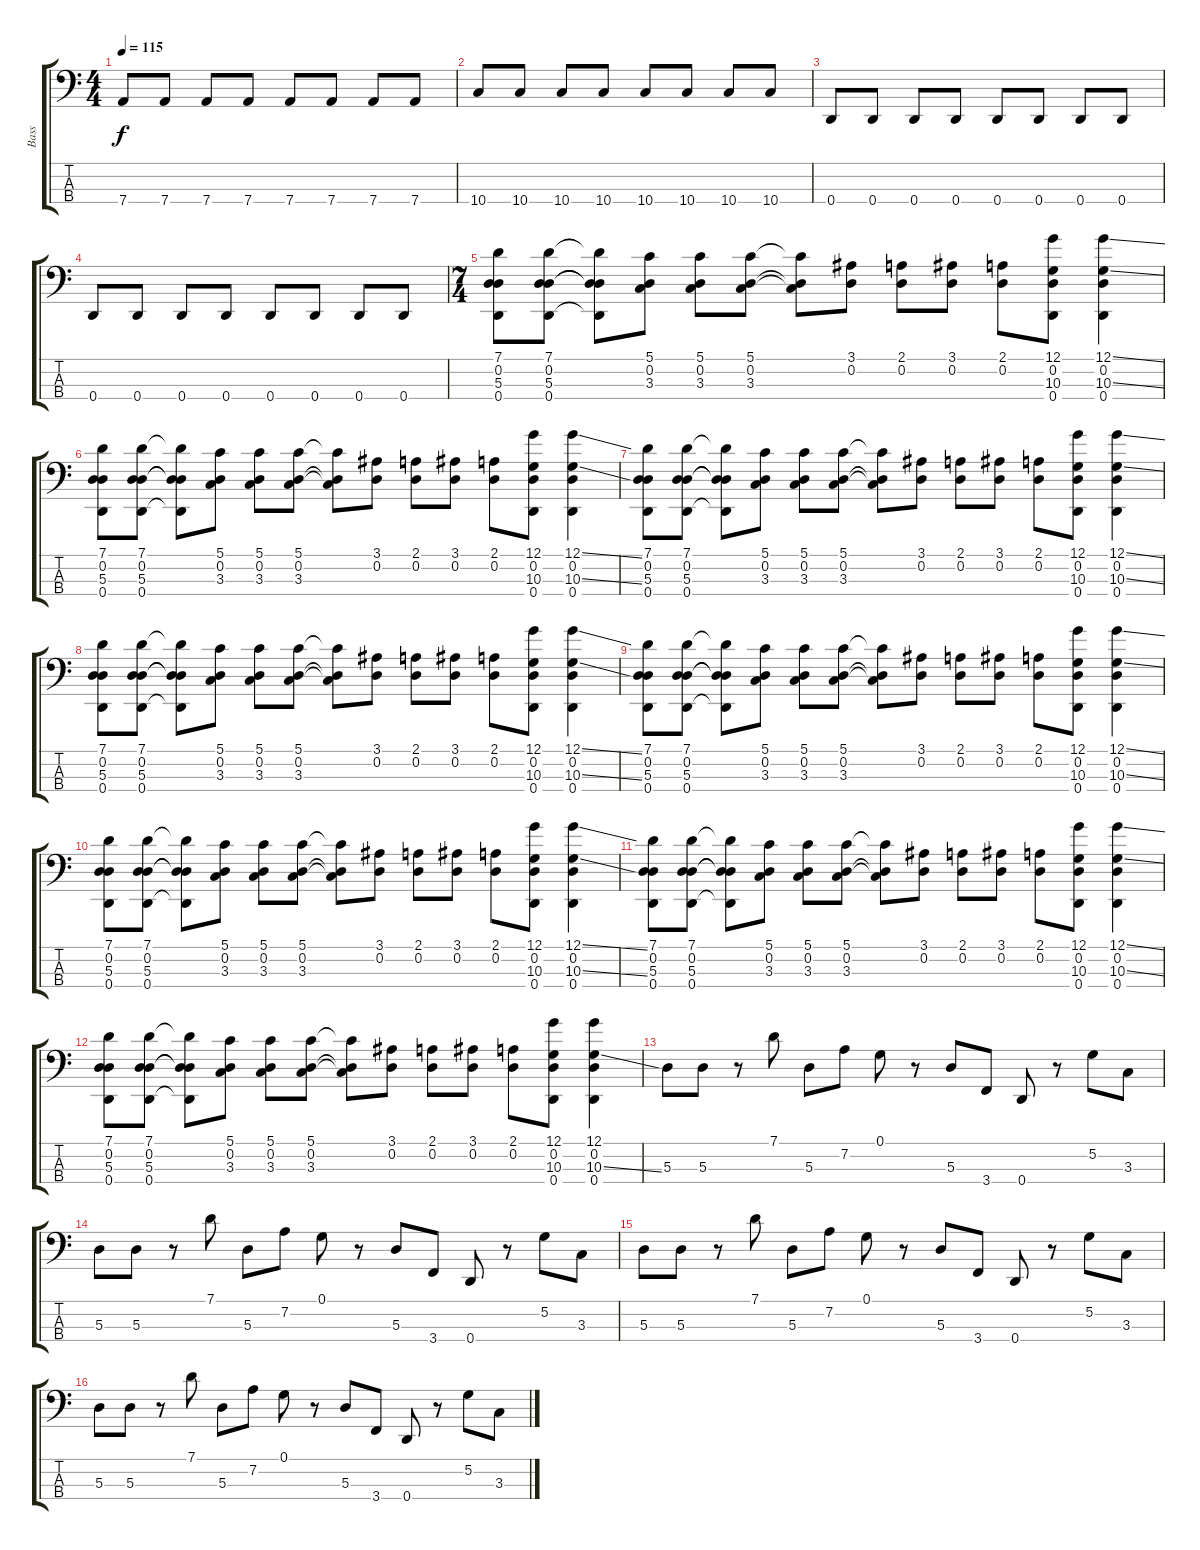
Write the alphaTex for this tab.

\track ("Bass" "Bass") {instrument slapbass2}
\staff {score tabs}
\tuning (G2 D2 A1 D1) {hide}
\ts (4 4)
\tempo 115
\clef f4
\ks c
7.4.8{dy f} 7.4.8 7.4.8 7.4.8 7.4.8 7.4.8 7.4.8 7.4.8 |
10.4.8 10.4.8 10.4.8 10.4.8 10.4.8 10.4.8 10.4.8 10.4.8 |
0.4.8 0.4.8 0.4.8 0.4.8 0.4.8 0.4.8 0.4.8 0.4.8 |
0.4.8 0.4.8 0.4.8 0.4.8 0.4.8 0.4.8 0.4.8 0.4.8 |
\ts (7 4)
(7.1 0.2 5.3 0.4).8 (7.1 0.2 5.3 0.4).8 (7.1{t} 0.2{t} 5.3{t} 0.4{t}).8 (5.1 0.2 3.3).8 (5.1 0.2 3.3).8 (5.1 0.2 3.3).8 (5.1{t} 0.2{t} 3.3{t}).8 (3.1 0.2).8 (2.1 0.2).8 (3.1 0.2).8 (2.1 0.2).8 (12.1 0.2 10.3 0.4).8 (12.1{ss} 0.2 10.3{ss} 0.4).4 |
(7.1 0.2 5.3 0.4).8 (7.1 0.2 5.3 0.4).8 (7.1{t} 0.2{t} 5.3{t} 0.4{t}).8 (5.1 0.2 3.3).8 (5.1 0.2 3.3).8 (5.1 0.2 3.3).8 (5.1{t} 0.2{t} 3.3{t}).8 (3.1 0.2).8 (2.1 0.2).8 (3.1 0.2).8 (2.1 0.2).8 (12.1 0.2 10.3 0.4).8 (12.1{ss} 0.2 10.3{ss} 0.4).4 |
(7.1 0.2 5.3 0.4).8 (7.1 0.2 5.3 0.4).8 (7.1{t} 0.2{t} 5.3{t} 0.4{t}).8 (5.1 0.2 3.3).8 (5.1 0.2 3.3).8 (5.1 0.2 3.3).8 (5.1{t} 0.2{t} 3.3{t}).8 (3.1 0.2).8 (2.1 0.2).8 (3.1 0.2).8 (2.1 0.2).8 (12.1 0.2 10.3 0.4).8 (12.1{ss} 0.2 10.3{ss} 0.4).4 |
(7.1 0.2 5.3 0.4).8 (7.1 0.2 5.3 0.4).8 (7.1{t} 0.2{t} 5.3{t} 0.4{t}).8 (5.1 0.2 3.3).8 (5.1 0.2 3.3).8 (5.1 0.2 3.3).8 (5.1{t} 0.2{t} 3.3{t}).8 (3.1 0.2).8 (2.1 0.2).8 (3.1 0.2).8 (2.1 0.2).8 (12.1 0.2 10.3 0.4).8 (12.1{ss} 0.2 10.3{ss} 0.4).4 |
(7.1 0.2 5.3 0.4).8 (7.1 0.2 5.3 0.4).8 (7.1{t} 0.2{t} 5.3{t} 0.4{t}).8 (5.1 0.2 3.3).8 (5.1 0.2 3.3).8 (5.1 0.2 3.3).8 (5.1{t} 0.2{t} 3.3{t}).8 (3.1 0.2).8 (2.1 0.2).8 (3.1 0.2).8 (2.1 0.2).8 (12.1 0.2 10.3 0.4).8 (12.1{ss} 0.2 10.3{ss} 0.4).4 |
(7.1 0.2 5.3 0.4).8 (7.1 0.2 5.3 0.4).8 (7.1{t} 0.2{t} 5.3{t} 0.4{t}).8 (5.1 0.2 3.3).8 (5.1 0.2 3.3).8 (5.1 0.2 3.3).8 (5.1{t} 0.2{t} 3.3{t}).8 (3.1 0.2).8 (2.1 0.2).8 (3.1 0.2).8 (2.1 0.2).8 (12.1 0.2 10.3 0.4).8 (12.1{ss} 0.2 10.3{ss} 0.4).4 |
(7.1 0.2 5.3 0.4).8 (7.1 0.2 5.3 0.4).8 (7.1{t} 0.2{t} 5.3{t} 0.4{t}).8 (5.1 0.2 3.3).8 (5.1 0.2 3.3).8 (5.1 0.2 3.3).8 (5.1{t} 0.2{t} 3.3{t}).8 (3.1 0.2).8 (2.1 0.2).8 (3.1 0.2).8 (2.1 0.2).8 (12.1 0.2 10.3 0.4).8 (12.1{ss} 0.2 10.3{ss} 0.4).4 |
(7.1 0.2 5.3 0.4).8 (7.1 0.2 5.3 0.4).8 (7.1{t} 0.2{t} 5.3{t} 0.4{t}).8 (5.1 0.2 3.3).8 (5.1 0.2 3.3).8 (5.1 0.2 3.3).8 (5.1{t} 0.2{t} 3.3{t}).8 (3.1 0.2).8 (2.1 0.2).8 (3.1 0.2).8 (2.1 0.2).8 (12.1 0.2 10.3 0.4).8 (12.1 0.2 10.3{ss} 0.4).4 |
5.3.8 5.3.8 r.8 7.1.8 5.3.8 7.2.8 0.1.8 r.8 5.3.8 3.4.8 0.4.8 r.8 5.2.8 3.3.8 |
5.3.8 5.3.8 r.8 7.1.8 5.3.8 7.2.8 0.1.8 r.8 5.3.8 3.4.8 0.4.8 r.8 5.2.8 3.3.8 |
5.3.8 5.3.8 r.8 7.1.8 5.3.8 7.2.8 0.1.8 r.8 5.3.8 3.4.8 0.4.8 r.8 5.2.8 3.3.8 |
5.3.8 5.3.8 r.8 7.1.8 5.3.8 7.2.8 0.1.8 r.8 5.3.8 3.4.8 0.4.8 r.8 5.2.8 3.3.8
